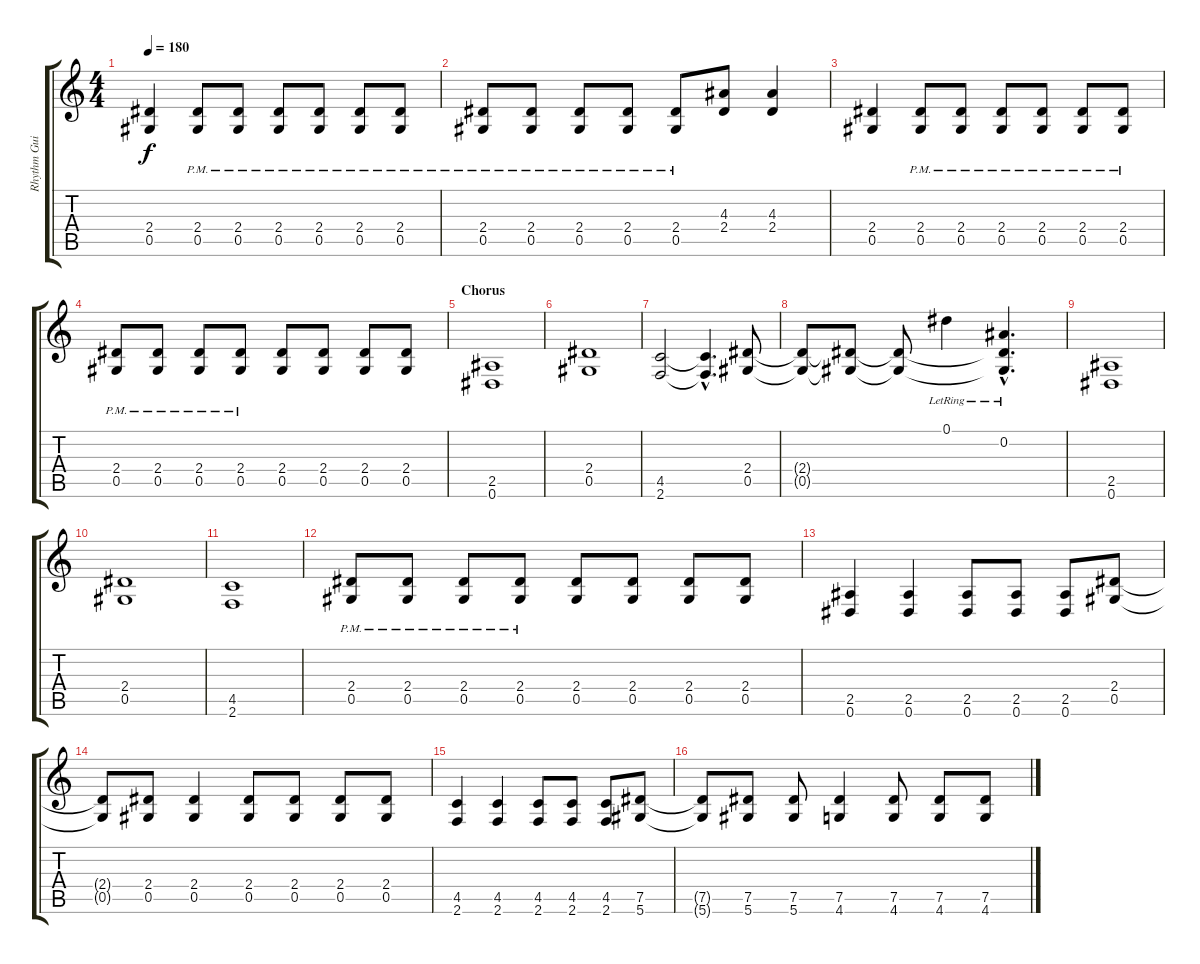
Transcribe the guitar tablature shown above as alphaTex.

\track ("Rhythm Guitar" "Rhythm Gui") {instrument distortionguitar}
\staff {score tabs}
\tuning (Eb4 Bb3 Gb3 Db3 Ab2 Eb2) {hide}
\ts (4 4)
\tempo 180
\clef g2
\ks c
(2.4 0.5).4{dy f} (2.4{pm} 0.5{pm}).8 (2.4{pm} 0.5{pm}).8 (2.4{pm} 0.5{pm}).8 (2.4{pm} 0.5{pm}).8 (2.4{pm} 0.5{pm}).8 (2.4{pm} 0.5{pm}).8 |
(2.4{pm} 0.5{pm}).8 (2.4{pm} 0.5{pm}).8 (2.4{pm} 0.5{pm}).8 (2.4{pm} 0.5{pm}).8 (2.4{pm} 0.5{pm}).8 (4.3 2.4).8 (4.3 2.4).4 |
(2.4 0.5).4 (2.4{pm} 0.5{pm}).8 (2.4{pm} 0.5{pm}).8 (2.4{pm} 0.5{pm}).8 (2.4{pm} 0.5{pm}).8 (2.4{pm} 0.5{pm}).8 (2.4{pm} 0.5{pm}).8 |
(2.4{pm} 0.5{pm}).8 (2.4{pm} 0.5{pm}).8 (2.4{pm} 0.5{pm}).8 (2.4{pm} 0.5{pm}).8 (2.4 0.5).8 (2.4 0.5).8 (2.4 0.5).8 (2.4 0.5).8 |
\section ("" "Chorus")
(2.5 0.6).1 |
(2.4 0.5).1 |
(4.5 2.6).2 (4.5{hac t} 2.6{hac t}).4{d} (2.4 0.5).8 |
(2.4{t} 0.5{t}).8 (2.4{t} 0.5{t}).8 (2.4{t} 0.5{t}).8 0.1{lr}.4 (0.2{hac lr} 2.4{hac t} 0.5{hac t}).4{d} |
(2.5 0.6).1 |
(2.4 0.5).1 |
(4.5 2.6).1 |
(2.4{pm} 0.5{pm}).8 (2.4{pm} 0.5{pm}).8 (2.4{pm} 0.5{pm}).8 (2.4{pm} 0.5{pm}).8 (2.4 0.5).8 (2.4 0.5).8 (2.4 0.5).8 (2.4 0.5).8 |
(2.5 0.6).4 (2.5 0.6).4 (2.5 0.6).8 (2.5 0.6).8 (2.5 0.6).8 (2.4 0.5).8 |
(2.4{t} 0.5{t}).8 (2.4 0.5).8 (2.4 0.5).4 (2.4 0.5).8 (2.4 0.5).8 (2.4 0.5).8 (2.4 0.5).8 |
(4.5 2.6).4 (4.5 2.6).4 (4.5 2.6).8 (4.5 2.6).8 (4.5 2.6).8 (7.5 5.6).8 |
(7.5{t} 5.6{t}).8 (7.5 5.6).8 (7.5 5.6).8 (7.5 4.6).4 (7.5 4.6).8 (7.5 4.6).8 (7.5 4.6).8
